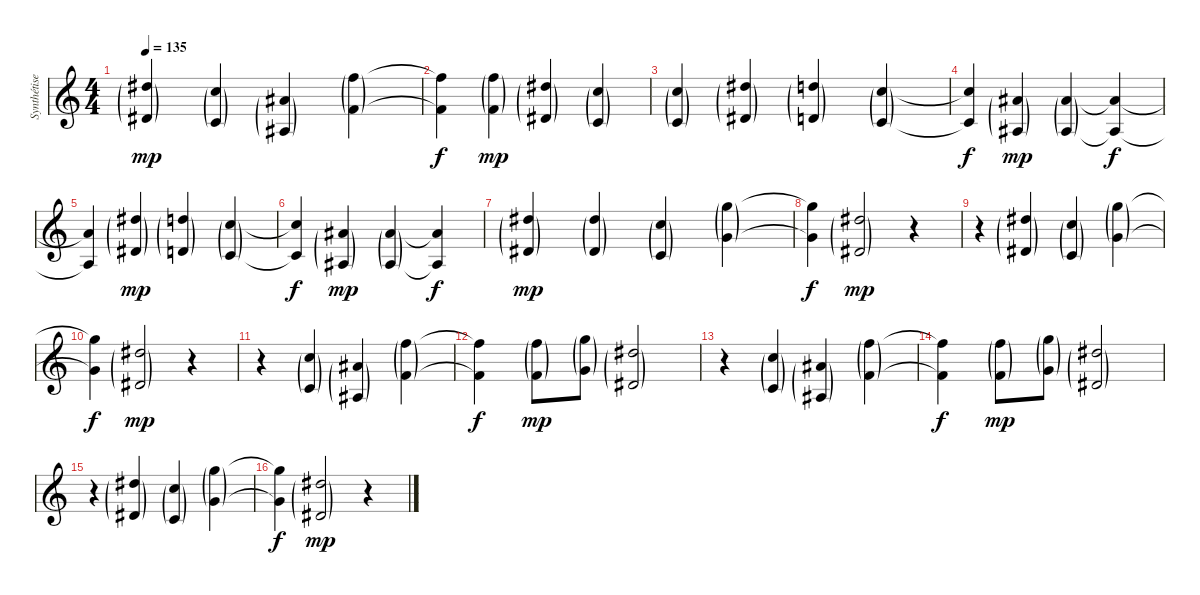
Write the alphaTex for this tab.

\track ("Synthétiseur" "Synthétise") {instrument stringensemble1}
\staff {score}
\tuning (E4 B3 G3 D3 A2 E2) {hide}
\ts (4 4)
\tempo 135
\clef g2
\ks c
(11.1{g} 8.3{g}).4{dy mp} (8.1{g} 5.3{g}).4 (11.2{g} 8.4{g}).4 (13.1{g} 10.3{g}).4 |
(13.1{t} 10.3{t}).4{dy f} (13.1{g} 10.3{g}).4{dy mp} (11.1{g} 8.3{g}).4 (8.1{g} 5.3{g}).4 |
(8.1{g} 5.3{g}).4 (11.1{g} 8.3{g}).4 (10.1{g} 7.3{g}).4 (8.1{g} 5.3{g}).4 |
(8.1{t} 5.3{t}).4{dy f} (6.1{g} 3.3{g}).4{dy mp} (6.1{g} 3.3{g}).4 (6.1{t} 3.3{t}).4{dy f} |
(6.1{t} 3.3{t}).4 (11.1{g} 8.3{g}).4{dy mp} (10.1{g} 7.3{g}).4 (8.1{g} 5.3{g}).4 |
(8.1{t} 5.3{t}).4{dy f} (6.1{g} 3.3{g}).4{dy mp} (6.1{g} 3.3{g}).4 (6.1{t} 3.3{t}).4{dy f} |
(11.1{g} 8.3{g}).4{dy mp} (11.1{g} 8.3{g}).4 (8.1{g} 5.3{g}).4 (15.1{g} 12.3{g}).4 |
(15.1{t} 12.3{t}).4{dy f} (11.1{g} 8.3{g}).2{dy mp} r.4 |
r.4 (11.1{g} 8.3{g}).4 (8.1{g} 5.3{g}).4 (15.1{g} 12.3{g}).4 |
(15.1{t} 12.3{t}).4{dy f} (11.1{g} 8.3{g}).2{dy mp} r.4 |
r.4 (8.1{g} 5.3{g}).4 (6.1{g} 3.3{g}).4 (13.1{g} 10.3{g}).4 |
(13.1{t} 10.3{t}).4{dy f} (13.1{g} 10.3{g}).8{dy mp} (15.1{g} 12.3{g}).8 (11.1{g} 8.3{g}).2 |
r.4 (8.1{g} 5.3{g}).4 (6.1{g} 3.3{g}).4 (13.1{g} 10.3{g}).4 |
(13.1{t} 10.3{t}).4{dy f} (13.1{g} 10.3{g}).8{dy mp} (15.1{g} 12.3{g}).8 (11.1{g} 8.3{g}).2 |
r.4 (11.1{g} 8.3{g}).4 (8.1{g} 5.3{g}).4 (15.1{g} 12.3{g}).4 |
(15.1{t} 12.3{t}).4{dy f} (11.1{g} 8.3{g}).2{dy mp} r.4
